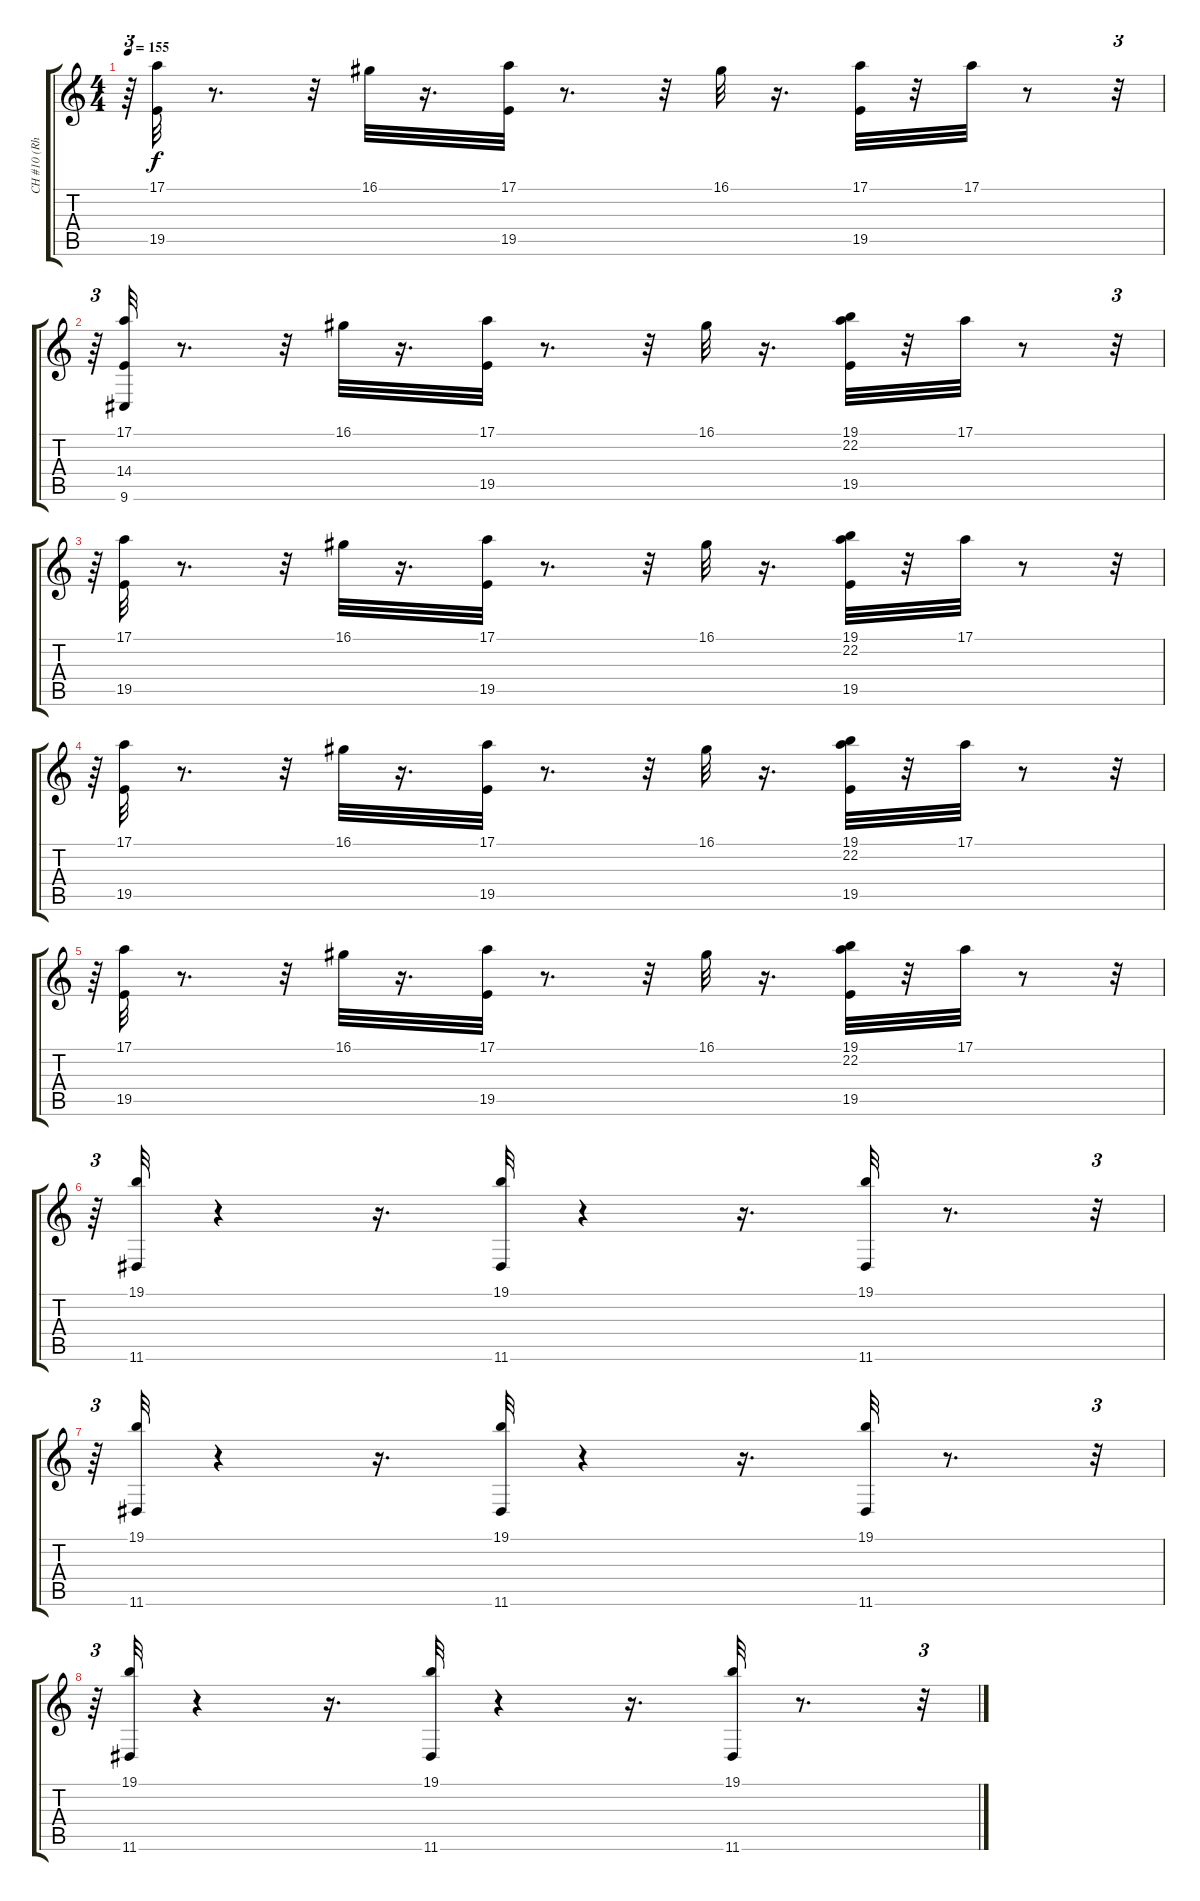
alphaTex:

\track ("CH #10 (Rhythm channel)" "CH #10 (Rh") {instrument acousticgrandpiano}
\staff {score tabs}
\tuning (E4 B3 G3 D3 A2 E2) {hide}
\ts (4 4)
\tempo 155
\clef g2
\ks c
r.64{tu (3 2) dy f} (17.1 19.5).32 r.8{d} r.32 16.1.32 r.16{d} (17.1 19.5).32 r.8{d} r.32 16.1.32 r.16{d} (17.1 19.5).32 r.32 17.1.32 r.8 r.32{tu (3 2)} |
r.64{tu (3 2)} (17.1 14.4 9.6).32 r.8{d} r.32 16.1.32 r.16{d} (17.1 19.5).32 r.8{d} r.32 16.1.32 r.16{d} (19.1 22.2 19.5).32 r.32 17.1.32 r.8 r.32{tu (3 2)} |
r.64{tu (3 2)} (17.1 19.5).32 r.8{d} r.32 16.1.32 r.16{d} (17.1 19.5).32 r.8{d} r.32 16.1.32 r.16{d} (19.1 22.2 19.5).32 r.32 17.1.32 r.8 r.32{tu (3 2)} |
r.64{tu (3 2)} (17.1 19.5).32 r.8{d} r.32 16.1.32 r.16{d} (17.1 19.5).32 r.8{d} r.32 16.1.32 r.16{d} (19.1 22.2 19.5).32 r.32 17.1.32 r.8 r.32{tu (3 2)} |
r.64{tu (3 2)} (17.1 19.5).32 r.8{d} r.32 16.1.32 r.16{d} (17.1 19.5).32 r.8{d} r.32 16.1.32 r.16{d} (19.1 22.2 19.5).32 r.32 17.1.32 r.8 r.32{tu (3 2)} |
r.64{tu (3 2)} (19.1 11.6).32 r.4 r.16{d} (19.1 11.6).32 r.4 r.16{d} (19.1 11.6).32 r.8{d} r.32{tu (3 2)} |
r.64{tu (3 2)} (19.1 11.6).32 r.4 r.16{d} (19.1 11.6).32 r.4 r.16{d} (19.1 11.6).32 r.8{d} r.32{tu (3 2)} |
r.64{tu (3 2)} (19.1 11.6).32 r.4 r.16{d} (19.1 11.6).32 r.4 r.16{d} (19.1 11.6).32 r.8{d} r.32{tu (3 2)}
